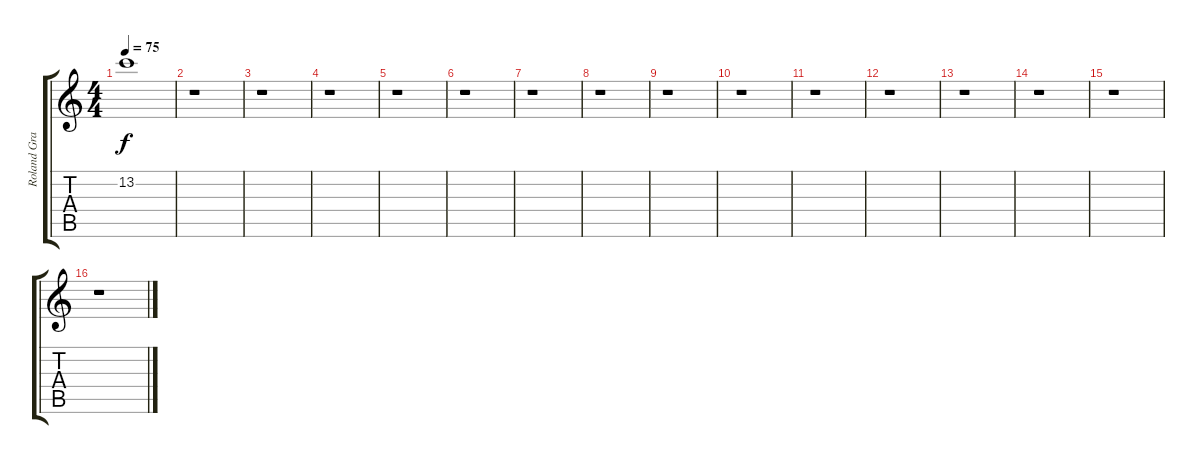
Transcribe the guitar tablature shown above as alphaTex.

\track ("Roland Grapow Solo" "Roland Gra") {instrument distortionguitar}
\staff {score tabs}
\tuning (E4 B3 G3 D3 A2 E2) {hide}
\ts (4 4)
\tempo 75
\clef g2
\ks c
13.2.1{dy f} |
r.1 |
r.1 |
r.1 |
r.1 |
r.1 |
r.1 |
r.1 |
r.1 |
r.1 |
r.1 |
r.1 |
r.1 |
r.1 |
r.1 |
r.1
